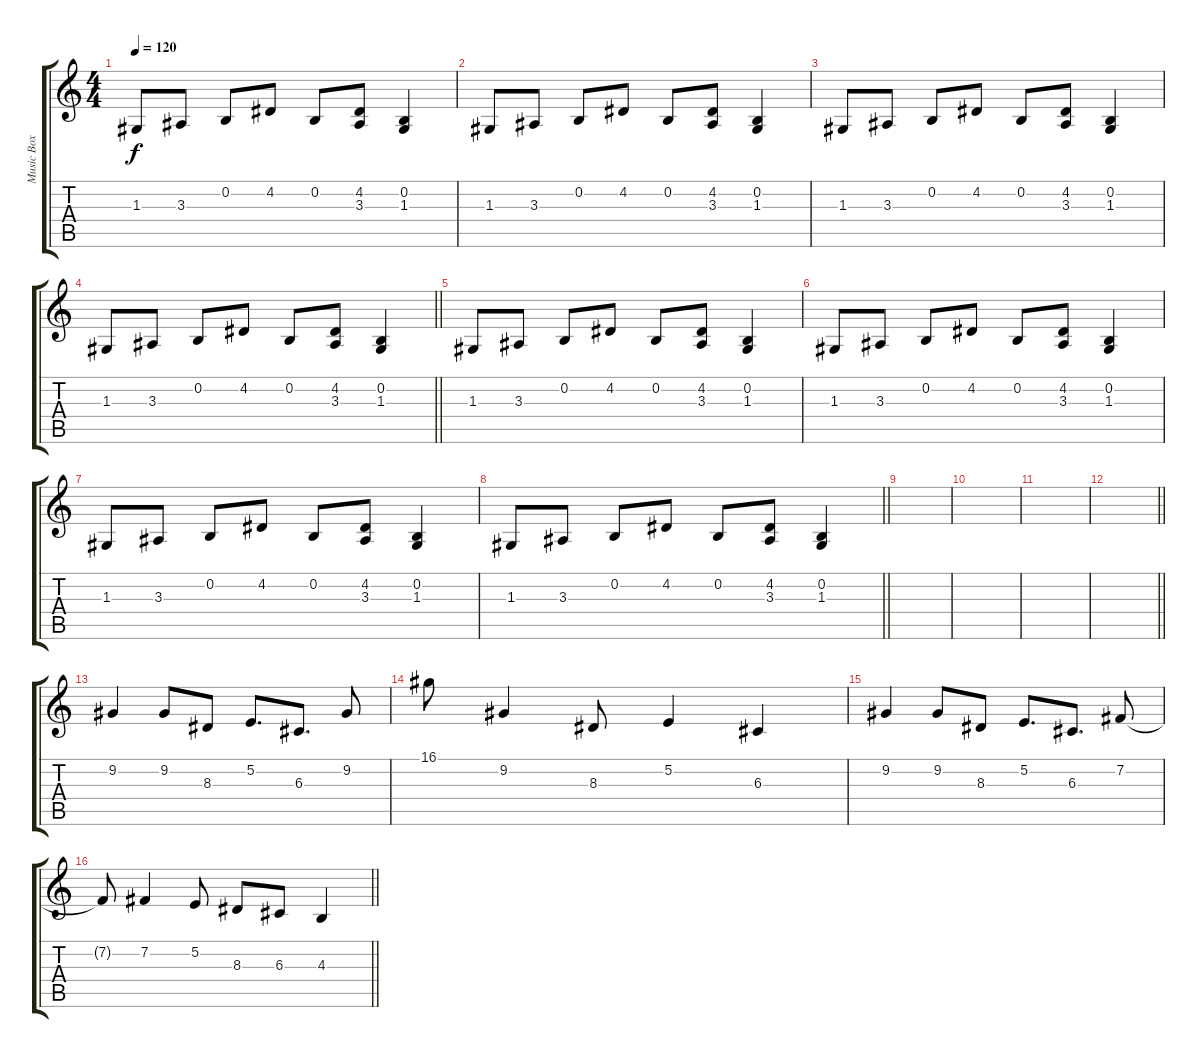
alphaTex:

\track ("Music Box" "Music Box") {instrument glockenspiel}
\staff {score tabs}
\tuning (E4 B3 G3 D3 A2 E2) {hide}
\ts (4 4)
\tempo 120
\clef g2
\ks c
1.3.8{dy f} 3.3.8 0.2.8 4.2.8 0.2.8 (4.2 3.3).8 (0.2 1.3).4 |
1.3.8 3.3.8 0.2.8 4.2.8 0.2.8 (4.2 3.3).8 (0.2 1.3).4 |
1.3.8 3.3.8 0.2.8 4.2.8 0.2.8 (4.2 3.3).8 (0.2 1.3).4 |
\barLineRight lightlight
1.3.8 3.3.8 0.2.8 4.2.8 0.2.8 (4.2 3.3).8 (0.2 1.3).4 |
1.3.8 3.3.8 0.2.8 4.2.8 0.2.8 (4.2 3.3).8 (0.2 1.3).4 |
1.3.8 3.3.8 0.2.8 4.2.8 0.2.8 (4.2 3.3).8 (0.2 1.3).4 |
1.3.8 3.3.8 0.2.8 4.2.8 0.2.8 (4.2 3.3).8 (0.2 1.3).4 |
\barLineRight lightlight
1.3.8 3.3.8 0.2.8 4.2.8 0.2.8 (4.2 3.3).8 (0.2 1.3).4 |
|
|
|
\barLineRight lightlight
|
9.2.4{instrument celesta} 9.2.8 8.3.8 5.2.8{d} 6.3.8{d} 9.2.8 |
16.1.8 9.2.4 8.3.8 5.2.4 6.3.4 |
9.2.4 9.2.8 8.3.8 5.2.8{d} 6.3.8{d} 7.2.8 |
\barLineRight lightlight
7.2{t}.8 7.2.4 5.2.8 8.3.8 6.3.8 4.3.4
